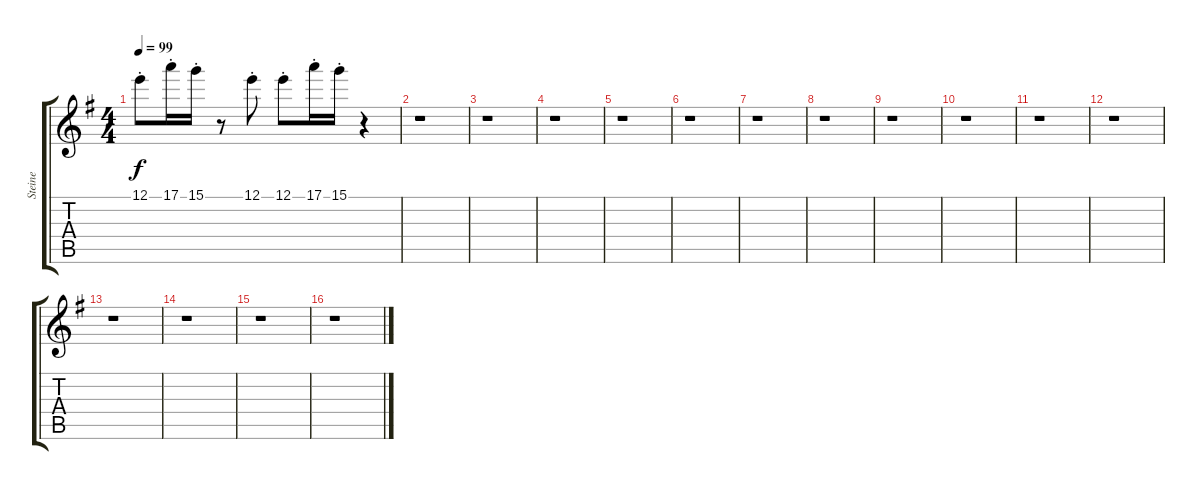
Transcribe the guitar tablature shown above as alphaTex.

\track ("Steine" "Steine") {instrument shamisen}
\staff {score tabs}
\tuning (E5 B4 G4 D4 A3 E3) {hide}
\ts (4 4)
\tempo 99
\clef g2
\ks g
12.1{st}.8{dy f} 17.1{st}.16 15.1{st}.16 r.8 12.1{st}.8 12.1{st}.8 17.1{st}.16 15.1{st}.16 r.4 |
r.1 |
r.1 |
r.1 |
r.1 |
r.1 |
r.1 |
r.1 |
r.1 |
r.1 |
r.1 |
r.1 |
r.1 |
r.1 |
r.1 |
r.1
